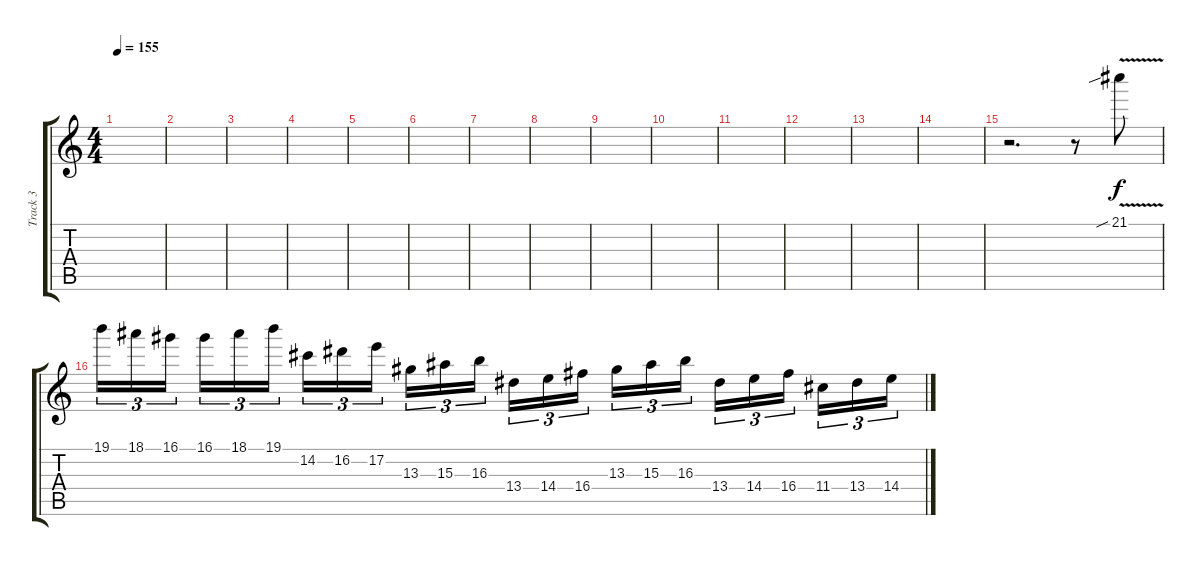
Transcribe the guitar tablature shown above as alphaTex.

\track ("Track 3" "Track 3") {instrument distortionguitar}
\staff {score tabs}
\tuning (E4 B3 G3 D3 A2 E2) {hide}
\ts (4 4)
\tempo 155
\clef g2
\ks c
|
|
|
|
|
|
|
|
|
|
|
|
|
|
r.2{d} r.8 21.1{v sib}.8 |
19.1.16{tu (3 2)} 18.1.16{tu (3 2)} 16.1.16{tu (3 2)} 16.1.16{tu (3 2)} 18.1.16{tu (3 2)} 19.1.16{tu (3 2)} 14.2.16{tu (3 2)} 16.2.16{tu (3 2)} 17.2.16{tu (3 2)} 13.3.16{tu (3 2)} 15.3.16{tu (3 2)} 16.3.16{tu (3 2)} 13.4.16{tu (3 2)} 14.4.16{tu (3 2)} 16.4.16{tu (3 2)} 13.3.16{tu (3 2)} 15.3.16{tu (3 2)} 16.3.16{tu (3 2)} 13.4.16{tu (3 2)} 14.4.16{tu (3 2)} 16.4.16{tu (3 2)} 11.4.16{tu (3 2)} 13.4.16{tu (3 2)} 14.4.16{tu (3 2)}
